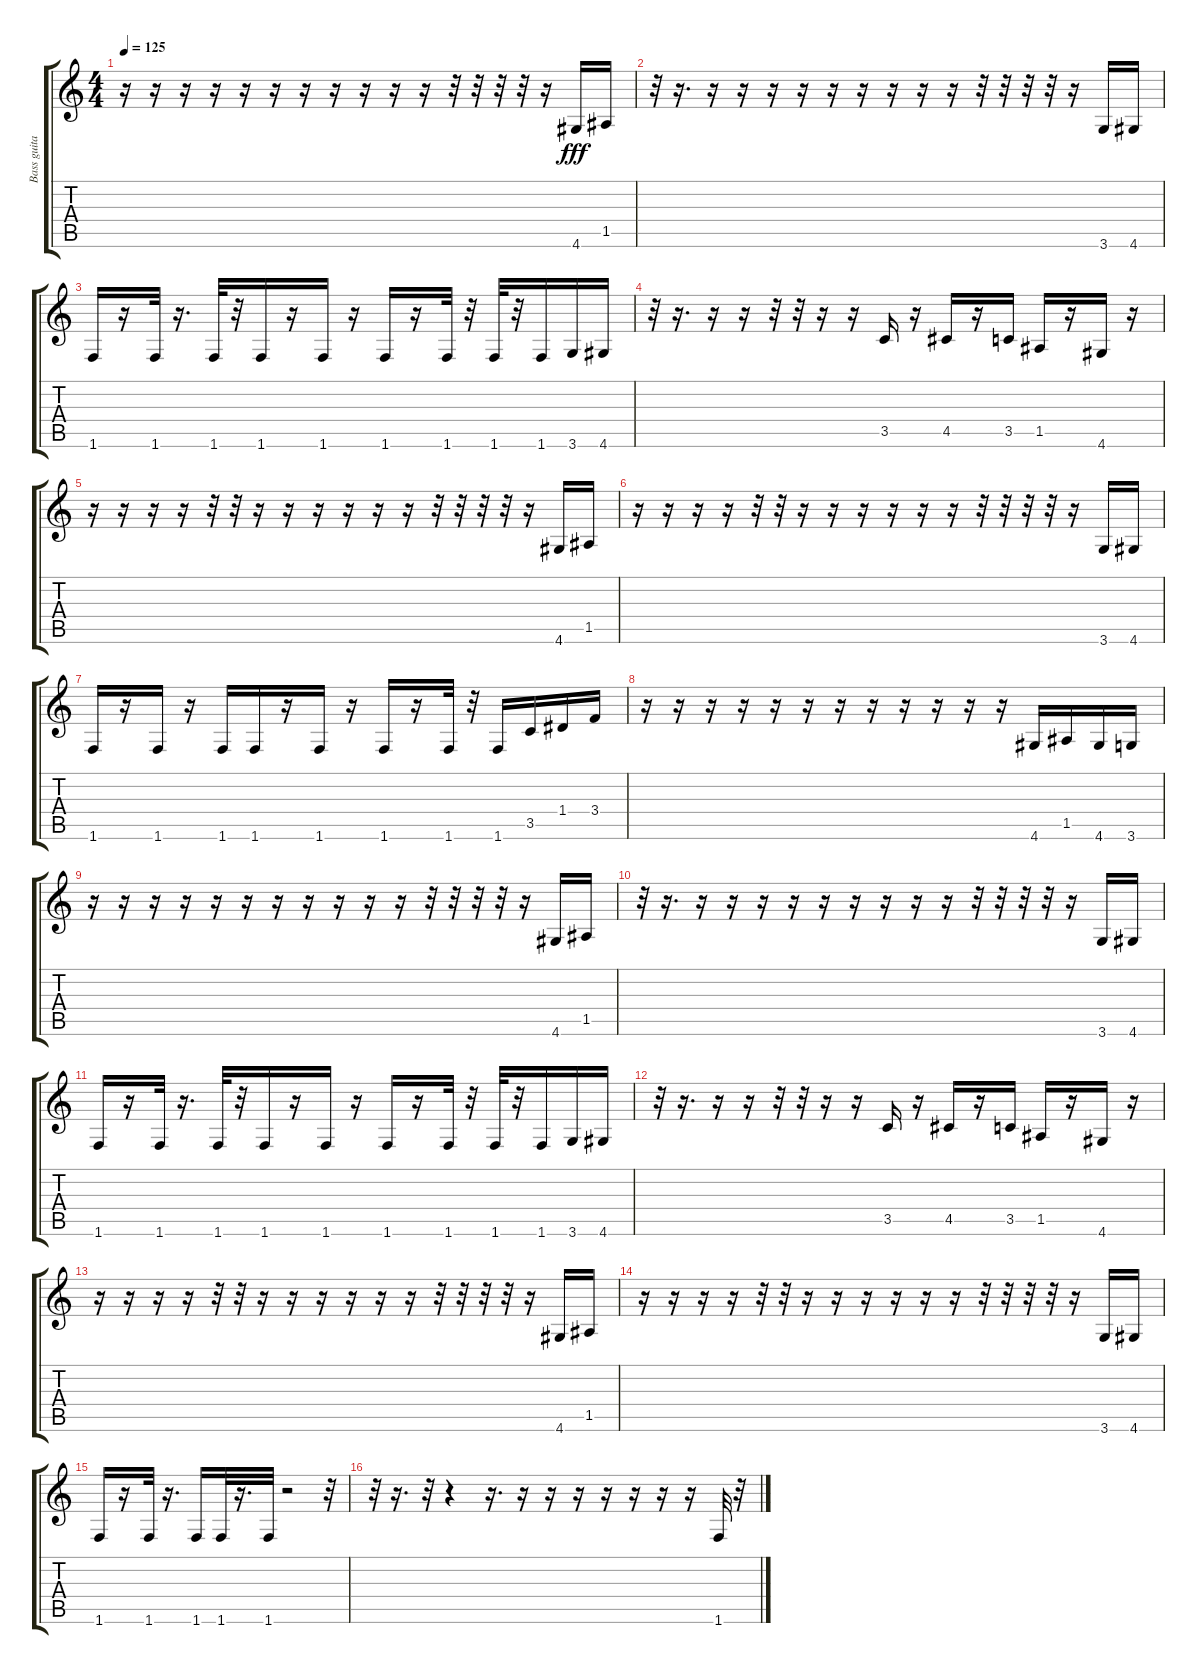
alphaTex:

\track ("Bass guitar" "Bass guita") {instrument synthbass1}
\staff {score tabs}
\tuning (E4 B3 G3 D3 A2 E2) {hide}
\ts (4 4)
\tempo 125
\clef g2
\ks c
r.16{dy fff} r.16 r.16 r.16 r.16 r.16 r.16 r.16 r.16 r.16 r.16 r.32 r.32 r.32 r.32 r.16 4.6.16 1.5.16 |
r.32 r.16{d} r.16 r.16 r.16 r.16 r.16 r.16 r.16 r.16 r.16 r.32 r.32 r.32 r.32 r.16 3.6.16 4.6.16 |
1.6.16 r.16 1.6.32 r.16{d} 1.6.32 r.32 1.6.16 r.16 1.6.16 r.16 1.6.16 r.16 1.6.32 r.32 1.6.32 r.32 1.6.16 3.6.16 4.6.16 |
r.32 r.16{d} r.16 r.16 r.32 r.32 r.16 r.16 3.5.16 r.16 4.5.16 r.16 3.5.16 1.5.16 r.16 4.6.16 r.16 |
r.16 r.16 r.16 r.16 r.32 r.32 r.16 r.16 r.16 r.16 r.16 r.16 r.32 r.32 r.32 r.32 r.16 4.6.16 1.5.16 |
r.16 r.16 r.16 r.16 r.32 r.32 r.16 r.16 r.16 r.16 r.16 r.16 r.32 r.32 r.32 r.32 r.16 3.6.16 4.6.16 |
1.6.16 r.16 1.6.16 r.16 1.6.16 1.6.16 r.16 1.6.16 r.16 1.6.16 r.16 1.6.32 r.32 1.6.16 3.5.16 1.4.16 3.4.16 |
r.16 r.16 r.16 r.16 r.16 r.16 r.16 r.16 r.16 r.16 r.16 r.16 4.6.16 1.5.16 4.6.16 3.6.16 |
r.16 r.16 r.16 r.16 r.16 r.16 r.16 r.16 r.16 r.16 r.16 r.32 r.32 r.32 r.32 r.16 4.6.16 1.5.16 |
r.32 r.16{d} r.16 r.16 r.16 r.16 r.16 r.16 r.16 r.16 r.16 r.32 r.32 r.32 r.32 r.16 3.6.16 4.6.16 |
1.6.16 r.16 1.6.32 r.16{d} 1.6.32 r.32 1.6.16 r.16 1.6.16 r.16 1.6.16 r.16 1.6.32 r.32 1.6.32 r.32 1.6.16 3.6.16 4.6.16 |
r.32 r.16{d} r.16 r.16 r.32 r.32 r.16 r.16 3.5.16 r.16 4.5.16 r.16 3.5.16 1.5.16 r.16 4.6.16 r.16 |
r.16 r.16 r.16 r.16 r.32 r.32 r.16 r.16 r.16 r.16 r.16 r.16 r.32 r.32 r.32 r.32 r.16 4.6.16 1.5.16 |
r.16 r.16 r.16 r.16 r.32 r.32 r.16 r.16 r.16 r.16 r.16 r.16 r.32 r.32 r.32 r.32 r.16 3.6.16 4.6.16 |
1.6.16 r.16 1.6.32 r.16{d} 1.6.16 1.6.32 r.16{d} 1.6.32 r.2 r.32 |
r.32 r.16{d} r.32 r.4 r.16{d} r.16 r.16 r.16 r.16 r.16 r.16 r.16 1.6.32 r.32
